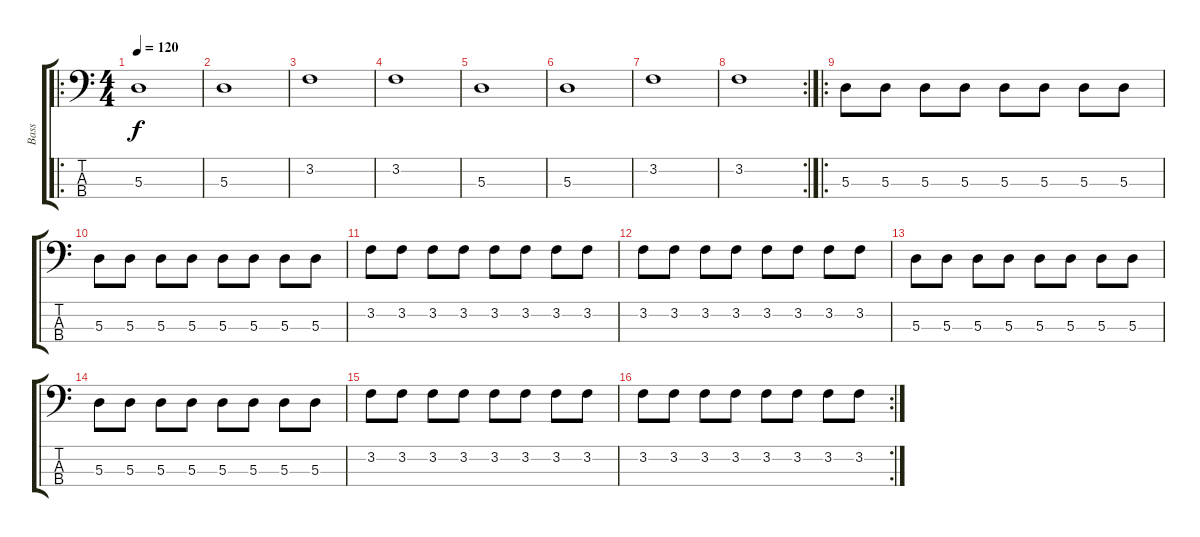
\track ("Bass" "Bass") {instrument electricbassfinger}
\staff {score tabs}
\tuning (G2 D2 A1 E1) {hide}
\ro
\ts (4 4)
\tempo 120
\clef f4
\ks c
5.3.1{dy f} |
5.3.1 |
3.2.1 |
3.2.1 |
5.3.1 |
5.3.1 |
3.2.1 |
\rc 2
3.2.1 |
\ro
5.3.8 5.3.8 5.3.8 5.3.8 5.3.8 5.3.8 5.3.8 5.3.8 |
5.3.8 5.3.8 5.3.8 5.3.8 5.3.8 5.3.8 5.3.8 5.3.8 |
3.2.8 3.2.8 3.2.8 3.2.8 3.2.8 3.2.8 3.2.8 3.2.8 |
3.2.8 3.2.8 3.2.8 3.2.8 3.2.8 3.2.8 3.2.8 3.2.8 |
5.3.8 5.3.8 5.3.8 5.3.8 5.3.8 5.3.8 5.3.8 5.3.8 |
5.3.8 5.3.8 5.3.8 5.3.8 5.3.8 5.3.8 5.3.8 5.3.8 |
3.2.8 3.2.8 3.2.8 3.2.8 3.2.8 3.2.8 3.2.8 3.2.8 |
\rc 2
3.2.8 3.2.8 3.2.8 3.2.8 3.2.8 3.2.8 3.2.8 3.2.8
